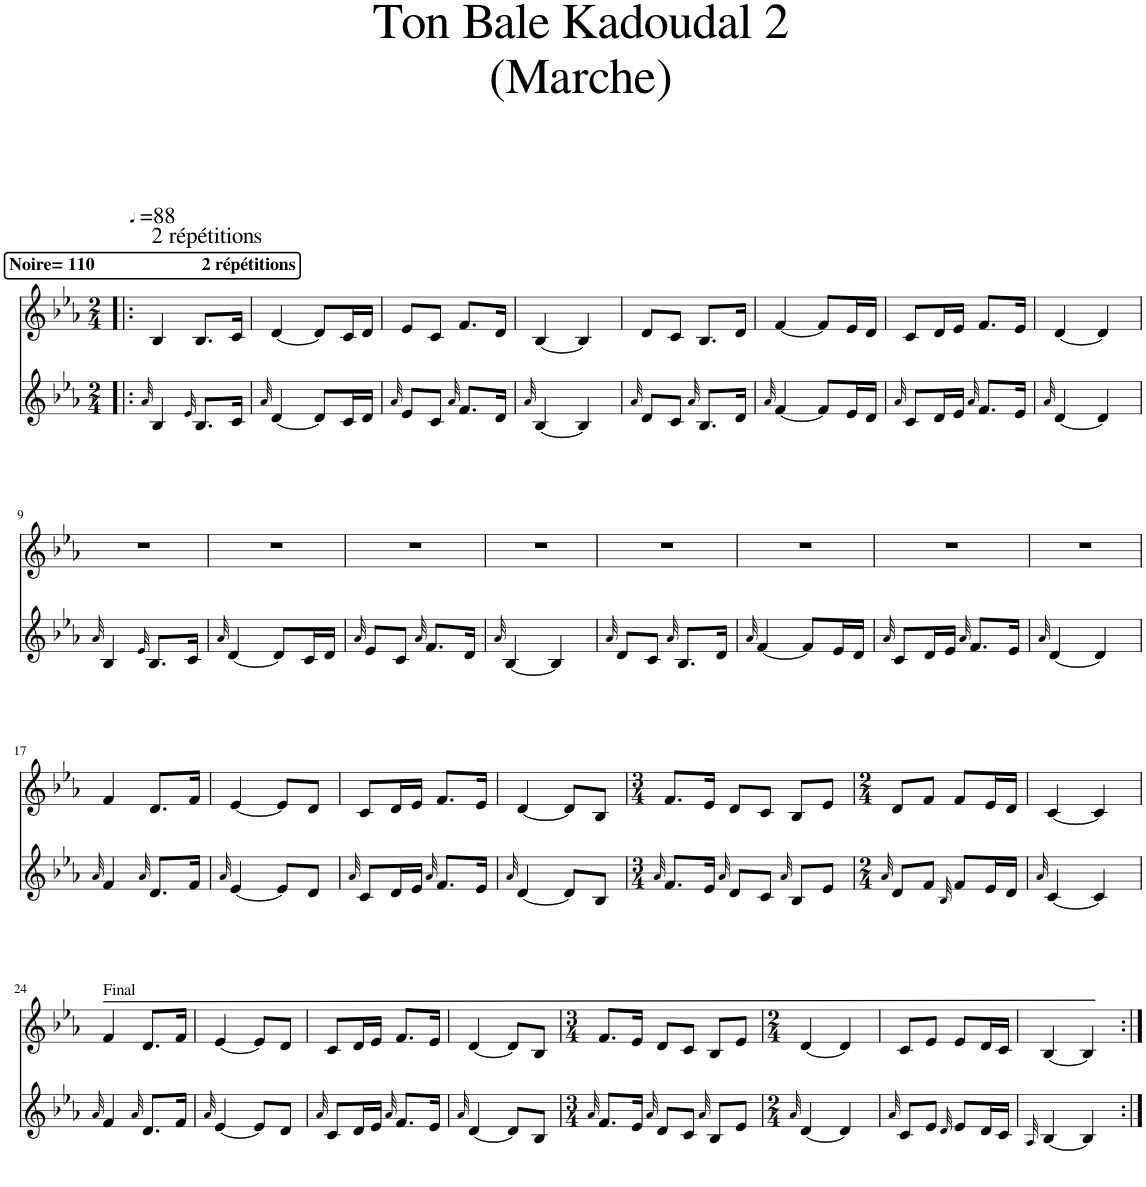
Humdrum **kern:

**kern	**kern
*part1	*part1
*staff2	*staff1
*I"Bagpipe	*
*I'Bag	*
*clefG2	*clefG2
*k[b-e-a-]	*k[b-e-a-]
*M2/4	*M2/4
*MM88	*MM88
=1!|:	=1!|:
32qa-/	.
!	!LO:TX:a:B:t=Noire= 110                        2 répétitions
!	!LO:TX:a:t=2 répétitions
!	!LO:TX:a:B:color=#FFFFFF:t=Adagio
4B-/	4B-/
32qe-/	.
8.B-/L	8.B-/L
16c/Jk	16c/Jk
=2	=2
32qa-/	.
[4d/	[4d/
8d/L]	8d/L]
16c/L	16c/L
16d/JJ	16d/JJ
=3	=3
32qa-/	.
8e-/L	8e-/L
8c/J	8c/J
32qa-/	.
8.f/L	8.f/L
16d/Jk	16d/Jk
=4	=4
32qa-/	.
[4B-/	[4B-/
4B-/]	4B-/]
=5	=5
32qa-/	.
8d/L	8d/L
8c/J	8c/J
32qa-/	.
8.B-/L	8.B-/L
16d/Jk	16d/Jk
=6	=6
32qa-/	.
[4f/	[4f/
8f/L]	8f/L]
16e-/L	16e-/L
16d/JJ	16d/JJ
=7	=7
32qa-/	.
8c/L	8c/L
16d/L	16d/L
16e-/JJ	16e-/JJ
32qa-/	.
8.f/L	8.f/L
16e-/Jk	16e-/Jk
=8	=8
32qa-/	.
[4d/	[4d/
4d/]	4d/]
!!LO:LB:g=z
=9	=9
32qa-/	.
4B-/	2r
32qe-/	.
8.B-/L	.
16c/Jk	.
=10	=10
32qa-/	.
[4d/	2r
8d/L]	.
16c/L	.
16d/JJ	.
=11	=11
32qa-/	.
8e-/L	2r
8c/J	.
32qa-/	.
8.f/L	.
16d/Jk	.
=12	=12
32qa-/	.
[4B-/	2r
4B-/]	.
=13	=13
32qa-/	.
8d/L	2r
8c/J	.
32qa-/	.
8.B-/L	.
16d/Jk	.
=14	=14
32qa-/	.
[4f/	2r
8f/L]	.
16e-/L	.
16d/JJ	.
=15	=15
32qa-/	.
8c/L	2r
16d/L	.
16e-/JJ	.
32qa-/	.
8.f/L	.
16e-/Jk	.
=16	=16
32qa-/	.
[4d/	2r
4d/]	.
!!LO:LB:g=z
=17	=17
32qa-/	.
4f/	4f/
32qa-/	.
8.d/L	8.d/L
16f/Jk	16f/Jk
=18	=18
32qa-/	.
[4e-/	[4e-/
8e-/L]	8e-/L]
8d/J	8d/J
=19	=19
32qa-/	.
8c/L	8c/L
16d/L	16d/L
16e-/JJ	16e-/JJ
32qa-/	.
8.f/L	8.f/L
16e-/Jk	16e-/Jk
=20	=20
32qa-/	.
[4d/	[4d/
8d/L]	8d/L]
8B-/J	8B-/J
=21	=21
*M3/4	*M3/4
32qa-/	.
8.f/L	8.f/L
16e-/Jk	16e-/Jk
32qa-/	.
8d/L	8d/L
8c/J	8c/J
32qa-/	.
8B-/L	8B-/L
8e-/J	8e-/J
=22	=22
*M2/4	*M2/4
32qa-/	.
8d/L	8d/L
8f/J	8f/J
32qB-/	.
8f/L	8f/L
16e-/L	16e-/L
16d/JJ	16d/JJ
=23	=23
32qa-/	.
[4c/	[4c/
4c/]	4c/]
!!LO:LB:g=z
=24	=24
32qa-/	.
!	!LO:TX:a:t=Final
4f/	4f/
32qa-/	.
8.d/L	8.d/L
16f/Jk	16f/Jk
=25	=25
32qa-/	.
[4e-/	[4e-/
8e-/L]	8e-/L]
8d/J	8d/J
=26	=26
32qa-/	.
8c/L	8c/L
16d/L	16d/L
16e-/JJ	16e-/JJ
32qa-/	.
8.f/L	8.f/L
16e-/Jk	16e-/Jk
=27	=27
32qa-/	.
[4d/	[4d/
8d/L]	8d/L]
8B-/J	8B-/J
=28	=28
*M3/4	*M3/4
32qa-/	.
8.f/L	8.f/L
16e-/Jk	16e-/Jk
32qa-/	.
8d/L	8d/L
8c/J	8c/J
32qa-/	.
8B-/L	8B-/L
8e-/J	8e-/J
=29	=29
*M2/4	*M2/4
32qa-/	.
[4d/	[4d/
4d/]	4d/]
=30	=30
32qa-/	.
8c/L	8c/L
8e-/J	8e-/J
32qd/	.
8e-/L	8e-/L
16d/L	16d/L
16c/JJ	16c/JJ
=31	=31
32qA-/	.
[4B-/	[4B-/
4B-/]	4B-/]
=:|!	=:|!
*-	*-
